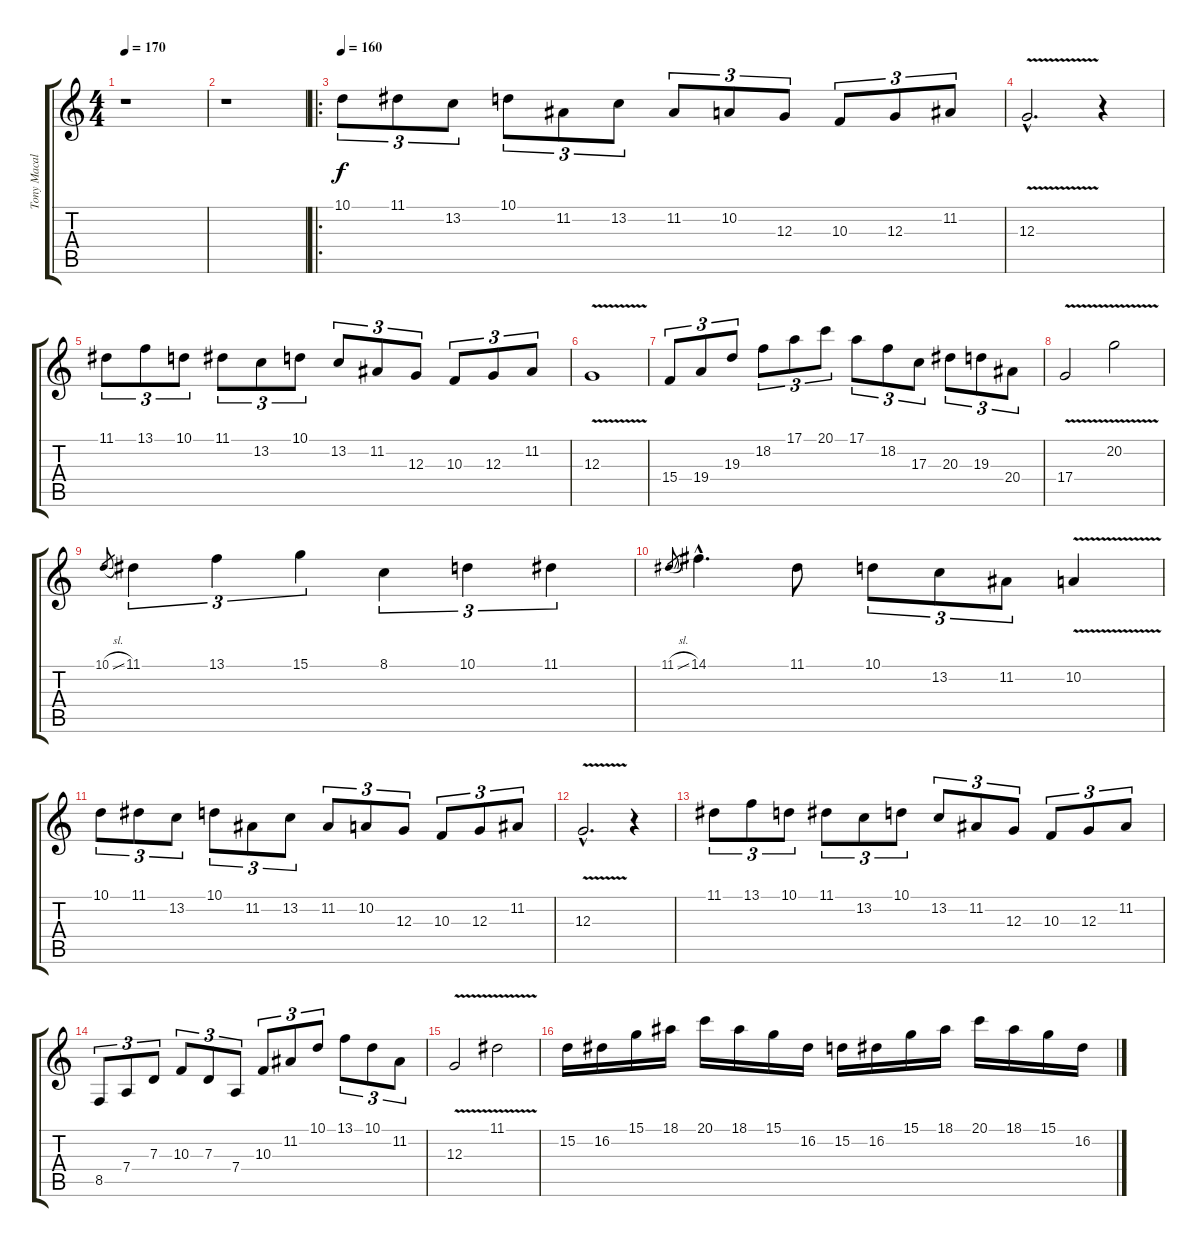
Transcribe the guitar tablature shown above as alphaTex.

\track ("Tony Macalpine" "Tony Macal") {instrument lead1square}
\staff {score tabs}
\tuning (E4 B3 G3 D3 A2 E2) {hide}
\ts (4 4)
\tempo 170
\tempo 180
\tempo 170
\clef g2
\ks c
r.1{dy f instrument lead1square} |
r.1 |
\ro
\tempo 160
10.1.8{tu (3 2)} 11.1.8{tu (3 2)} 13.2.8{tu (3 2)} 10.1.8{tu (3 2)} 11.2.8{tu (3 2)} 13.2.8{tu (3 2)} 11.2.8{tu (3 2)} 10.2.8{tu (3 2)} 12.3.8{tu (3 2)} 10.3.8{tu (3 2)} 12.3.8{tu (3 2)} 11.2.8{tu (3 2)} |
12.3{v hac}.2{d} r.4 |
11.1.8{tu (3 2)} 13.1.8{tu (3 2)} 10.1.8{tu (3 2)} 11.1.8{tu (3 2)} 13.2.8{tu (3 2)} 10.1.8{tu (3 2)} 13.2.8{tu (3 2)} 11.2.8{tu (3 2)} 12.3.8{tu (3 2)} 10.3.8{tu (3 2)} 12.3.8{tu (3 2)} 11.2.8{tu (3 2)} |
12.3{v}.1 |
15.4.8{tu (3 2)} 19.4.8{tu (3 2)} 19.3.8{tu (3 2)} 18.2.8{tu (3 2)} 17.1.8{tu (3 2)} 20.1.8{tu (3 2)} 17.1.8{tu (3 2)} 18.2.8{tu (3 2)} 17.3.8{tu (3 2)} 20.3.8{tu (3 2)} 19.3.8{tu (3 2)} 20.4.8{tu (3 2)} |
17.4{v}.2 20.2{v}.2 |
10.1{sl}.8{gr} 11.1.4{tu (3 2)} 13.1.4{tu (3 2)} 15.1.4{tu (3 2)} 8.1.4{tu (3 2)} 10.1.4{tu (3 2)} 11.1.4{tu (3 2)} |
11.1{sl}.8{gr} 14.1{hac}.4{d} 11.1.8 10.1.8{tu (3 2)} 13.2.8{tu (3 2)} 11.2.8{tu (3 2)} 10.2{v}.4 |
10.1.8{tu (3 2)} 11.1.8{tu (3 2)} 13.2.8{tu (3 2)} 10.1.8{tu (3 2)} 11.2.8{tu (3 2)} 13.2.8{tu (3 2)} 11.2.8{tu (3 2)} 10.2.8{tu (3 2)} 12.3.8{tu (3 2)} 10.3.8{tu (3 2)} 12.3.8{tu (3 2)} 11.2.8{tu (3 2)} |
12.3{v hac}.2{d} r.4 |
11.1.8{tu (3 2)} 13.1.8{tu (3 2)} 10.1.8{tu (3 2)} 11.1.8{tu (3 2)} 13.2.8{tu (3 2)} 10.1.8{tu (3 2)} 13.2.8{tu (3 2)} 11.2.8{tu (3 2)} 12.3.8{tu (3 2)} 10.3.8{tu (3 2)} 12.3.8{tu (3 2)} 11.2.8{tu (3 2)} |
8.5.8{tu (3 2)} 7.4.8{tu (3 2)} 7.3.8{tu (3 2)} 10.3.8{tu (3 2)} 7.3.8{tu (3 2)} 7.4.8{tu (3 2)} 10.3.8{tu (3 2)} 11.2.8{tu (3 2)} 10.1.8{tu (3 2)} 13.1.8{tu (3 2)} 10.1.8{tu (3 2)} 11.2.8{tu (3 2)} |
12.3{v}.2 11.1{v}.2 |
15.2.16 16.2.16 15.1.16 18.1.16 20.1.16 18.1.16 15.1.16 16.2.16 15.2.16 16.2.16 15.1.16 18.1.16 20.1.16 18.1.16 15.1.16 16.2.16
